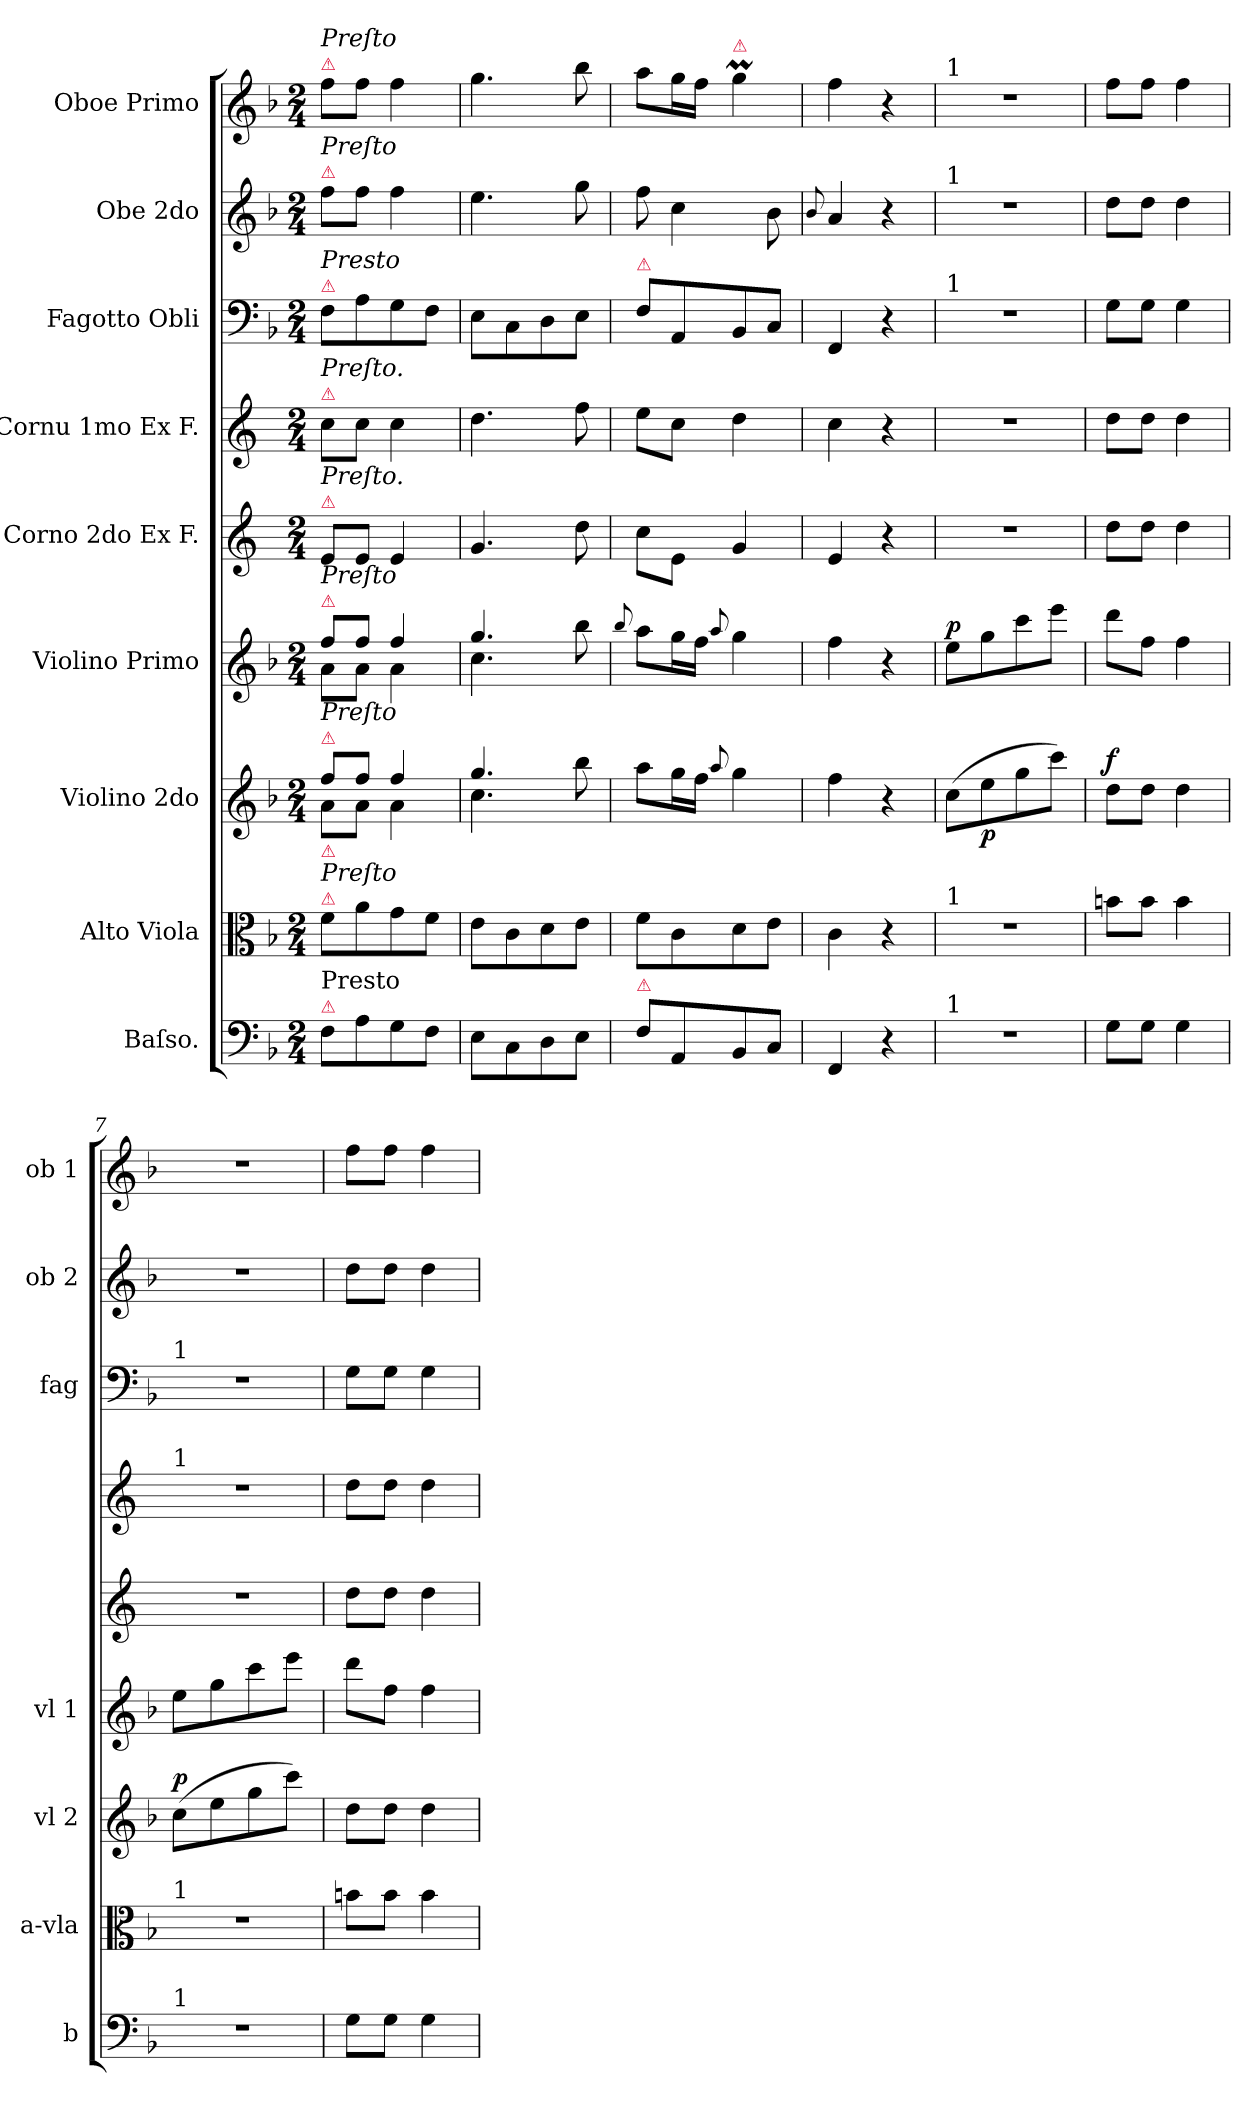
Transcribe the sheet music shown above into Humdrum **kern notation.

**kern	**kern	**kern	**dynam	**kern	**dynam	**kern	**kern	**kern	**kern	**kern
*part9	*part8	*part7	*part7	*part6	*part6	*part5	*part4	*part3	*part2	*part1
*staff9	*staff8	*staff7	*staff7	*staff6	*staff6	*staff5	*staff4	*staff3	*staff2	*staff1
*I"Baſso.	*I"Alto Viola	*I"Violino 2do	*	*I"Violino Primo	*	*I"Corno 2do Ex F.	*I"Cornu 1mo Ex F.	*I"Fagotto Obli	*I"Obe 2do	*I"Oboe Primo
*I'b	*I'a-vla	*I'vl 2	*	*I'vl 1	*	*	*	*I'fag	*I'ob 2	*I'ob 1
*clefF4	*clefC3	*clefG2	*	*clefG2	*	*clefG2	*clefG2	*clefF4	*clefG2	*clefG2
*	*	*	*	*	*	*ITrd4c7	*ITrd4c7	*	*	*
*k[b-]	*k[b-]	*k[b-]	*	*k[b-]	*	*k[b-]	*k[b-]	*k[b-]	*k[b-]	*k[b-]
*F:	*F:	*F:	*	*F:	*	*F:	*F:	*F:	*F:	*F:
*M2/4	*M2/4	*M2/4	*	*M2/4	*	*M2/4	*M2/4	*M2/4	*M2/4	*M2/4
=1	=1	=1	=1	=1	=1	=1	=1	=1	=1	=1
*	*	*^	*	*^	*	*	*	*	*	*
!	!	!	!	!	!	!	!	!	!	!	!	!LO:TX:a:color=crimson:t=⚠
!	!	!	!	!	!	!	!	!	!	!	!	!LO:TX:a:i:t=Preſto
!	!	!	!	!	!	!	!	!	!	!	!LO:TX:a:color=crimson:t=⚠	!
!	!	!	!	!	!	!	!	!	!	!	!LO:TX:a:i:t=Preſto	!
!	!	!	!	!	!	!	!	!	!	!LO:TX:a:color=crimson:t=⚠	!	!
!	!	!	!	!	!	!	!	!	!	!LO:TX:a:i:t=Presto	!	!
!	!	!	!	!	!	!	!	!	!LO:TX:a:color=crimson:t=⚠	!	!	!
!	!	!	!	!	!	!	!	!	!LO:TX:a:i:t=Preſto.	!	!	!
!	!	!	!	!	!	!	!	!LO:TX:a:color=crimson:t=⚠	!	!	!	!
!	!	!	!	!	!	!	!	!LO:TX:a:i:t=Preſto.	!	!	!	!
!	!	!	!	!	!LO:TX:a:color=crimson:t=⚠	!	!	!	!	!	!	!
!	!	!	!	!	!LO:TX:a:i:t=Preſto	!	!	!	!	!	!	!
!	!	!LO:TX:a:color=crimson:t=⚠	!	!	!	!	!	!	!	!	!	!
!	!	!LO:TX:a:i:t=Preſto	!	!	!	!	!	!	!	!	!	!
!	!LO:TX:a:color=crimson:t=⚠	!	!	!	!	!	!	!	!	!	!	!
!	!LO:TX:a:i:t=Preſto	!	!	!	!	!	!	!	!	!	!	!
!	!LO:TX:a:color=crimson:t=⚠	!	!	!	!	!	!	!	!	!	!	!
!LO:TX:a:color=crimson:t=⚠	!	!	!	!	!	!	!	!	!	!	!	!
!LO:TX:a:t=Presto	!	!	!	!	!	!	!	!	!	!	!	!
8F\L	8f\L	8ff/L	8a\L	.	8ff/L	8a\L	.	8A/L	8f\L	8F\L	8ff\L	8ff\L
8A\	8a\	8ff/J	8a\J	.	8ff/J	8a\J	.	8A/J	8f\J	8A\	8ff\J	8ff\J
8G\	8g\	4ff/	4a\	.	4ff/	4a\	.	4A/	4f\	8G\	4ff\	4ff\
8F\J	8f\J	.	.	.	.	.	.	.	.	8F\J	.	.
=2	=2	=2	=2	=2	=2	=2	=2	=2	=2	=2	=2	=2
8E\L	8e\L	4.gg/	4.cc\	.	4.gg/	4.cc\	.	4.c/	4.g\	8E\L	4.ee\	4.gg\
8C\	8c\	.	.	.	.	.	.	.	.	8C\	.	.
8D\	8d\	.	.	.	.	.	.	.	.	8D\	.	.
8E\J	8e\J	8bb-\	8ryy	.	8bb-\	8ryy	.	8g\	8b-\	8E\J	8gg\	8bb-\
*	*	*v	*v	*	*	*	*	*	*	*	*	*
*	*	*	*	*v	*v	*	*	*	*	*	*
=3	=3	=3	=3	=3	=3	=3	=3	=3	=3	=3
.	.	.	.	8qqbb-/	.	.	.	.	.	.
!	!	!	!	!	!	!	!	!LO:TX:a:color=crimson:t=⚠	!	!
!LO:TX:a:color=crimson:t=⚠	!	!	!	!	!	!	!	!	!	!
8F\L	8f\L	8aa\L	.	8aa\L	.	8f\L	8a\L	8F\L	8ff\	8aa\L
8AA/	8c\	16gg\L	.	16gg\L	.	8A\J	8f\J	8AA/	4cc\	16gg\L
.	.	16ff\JJ	.	16ff\JJ	.	.	.	.	.	16ff\JJ
.	.	8qqaa/	.	8qqaa/	.	.	.	.	.	.
!	!	!	!	!	!	!	!	!	!	!LO:TX:a:color=crimson:t=⚠
8BB-/	8d\	4gg\	.	4gg\	.	4c/	4g\	8BB-/	.	4ggM\
8C/J	8e\J	.	.	.	.	.	.	8C/J	8b-\	.
=4	=4	=4	=4	=4	=4	=4	=4	=4	=4	=4
.	.	.	.	.	.	.	.	.	8qqb-/	.
4FF/	4c\	4ff\	.	4ff\	.	4A/	4f\	4FF/	4a/	4ff\
4r	4r	4r	.	4r	.	4r	4r	4r	4r	4r
=5	=5	=5	=5	=5	=5	=5	=5	=5	=5	=5
!	!	!	!	!	!	!	!	!	!	!LO:TX:a:t=1
!	!	!	!	!	!	!	!	!	!LO:TX:a:t=1	!
!	!	!	!	!	!	!	!	!LO:TX:a:t=1	!	!
!	!LO:TX:a:t=1	!	!	!	!	!	!	!	!	!
!LO:TX:a:t=1	!	!	!	!	!	!	!	!	!	!
!	!	!	!	!	!LO:DY:a	!	!	!	!	!
2r	2r	(>8cc\L	.	8ee\L	p	2r	2r	2r	2r	2r
.	.	8ee\	p	8gg\	.	.	.	.	.	.
.	.	8gg\	.	8ccc\	.	.	.	.	.	.
!	!	!	!	!	!LO:DY:a	!	!	!	!	!
.	.	8ccc\J)	.	8eee\J	for	.	.	.	.	.
=6	=6	=6	=6	=6	=6	=6	=6	=6	=6	=6
!	!	!	!LO:DY:a	!	!	!	!	!	!	!
8G\L	8bn\L	8dd\L	f	8ddd\L	.	8g\L	8g\L	8G\L	8dd\L	8ff\L
8G\J	8b\J	8dd\J	.	8ff\J	.	8g\J	8g\J	8G\J	8dd\J	8ff\J
4G\	4b\	4dd\	.	4ff\	.	4g\	4g\	4G\	4dd\	4ff\
=7	=7	=7	=7	=7	=7	=7	=7	=7	=7	=7
!	!	!	!	!	!	!	!	!LO:TX:a:t=1	!	!
!	!	!	!	!	!	!	!LO:TX:a:t=1	!	!	!
!	!LO:TX:a:t=1	!	!	!	!	!	!	!	!	!
!LO:TX:a:t=1	!	!	!	!	!	!	!	!	!	!
!	!	!	!LO:DY:a	!	!	!	!	!	!	!
2r	2r	(>8cc\L	p	8ee\L	.	2r	2r	2r	2r	2r
.	.	8ee\	.	8gg\	.	.	.	.	.	.
.	.	8gg\	.	8ccc\	.	.	.	.	.	.
.	.	8ccc\J)	.	8eee\J	.	.	.	.	.	.
=8	=8	=8	=8	=8	=8	=8	=8	=8	=8	=8
!	!	!	!LO:DY:a	!	!	!	!	!	!	!
8G\L	8bn\L	8dd\L	for	8ddd\L	.	8g\L	8g\L	8G\L	8dd\L	8ff\L
!	!	!	!	!	!LO:DY:a	!	!	!	!	!
8G\J	8b\J	8dd\J	.	8ff\J	for	8g\J	8g\J	8G\J	8dd\J	8ff\J
4G\	4b\	4dd\	.	4ff\	.	4g\	4g\	4G\	4dd\	4ff\
=	=	=	=	=	=	=	=	=	=	=
*-	*-	*-	*-	*-	*-	*-	*-	*-	*-	*-
